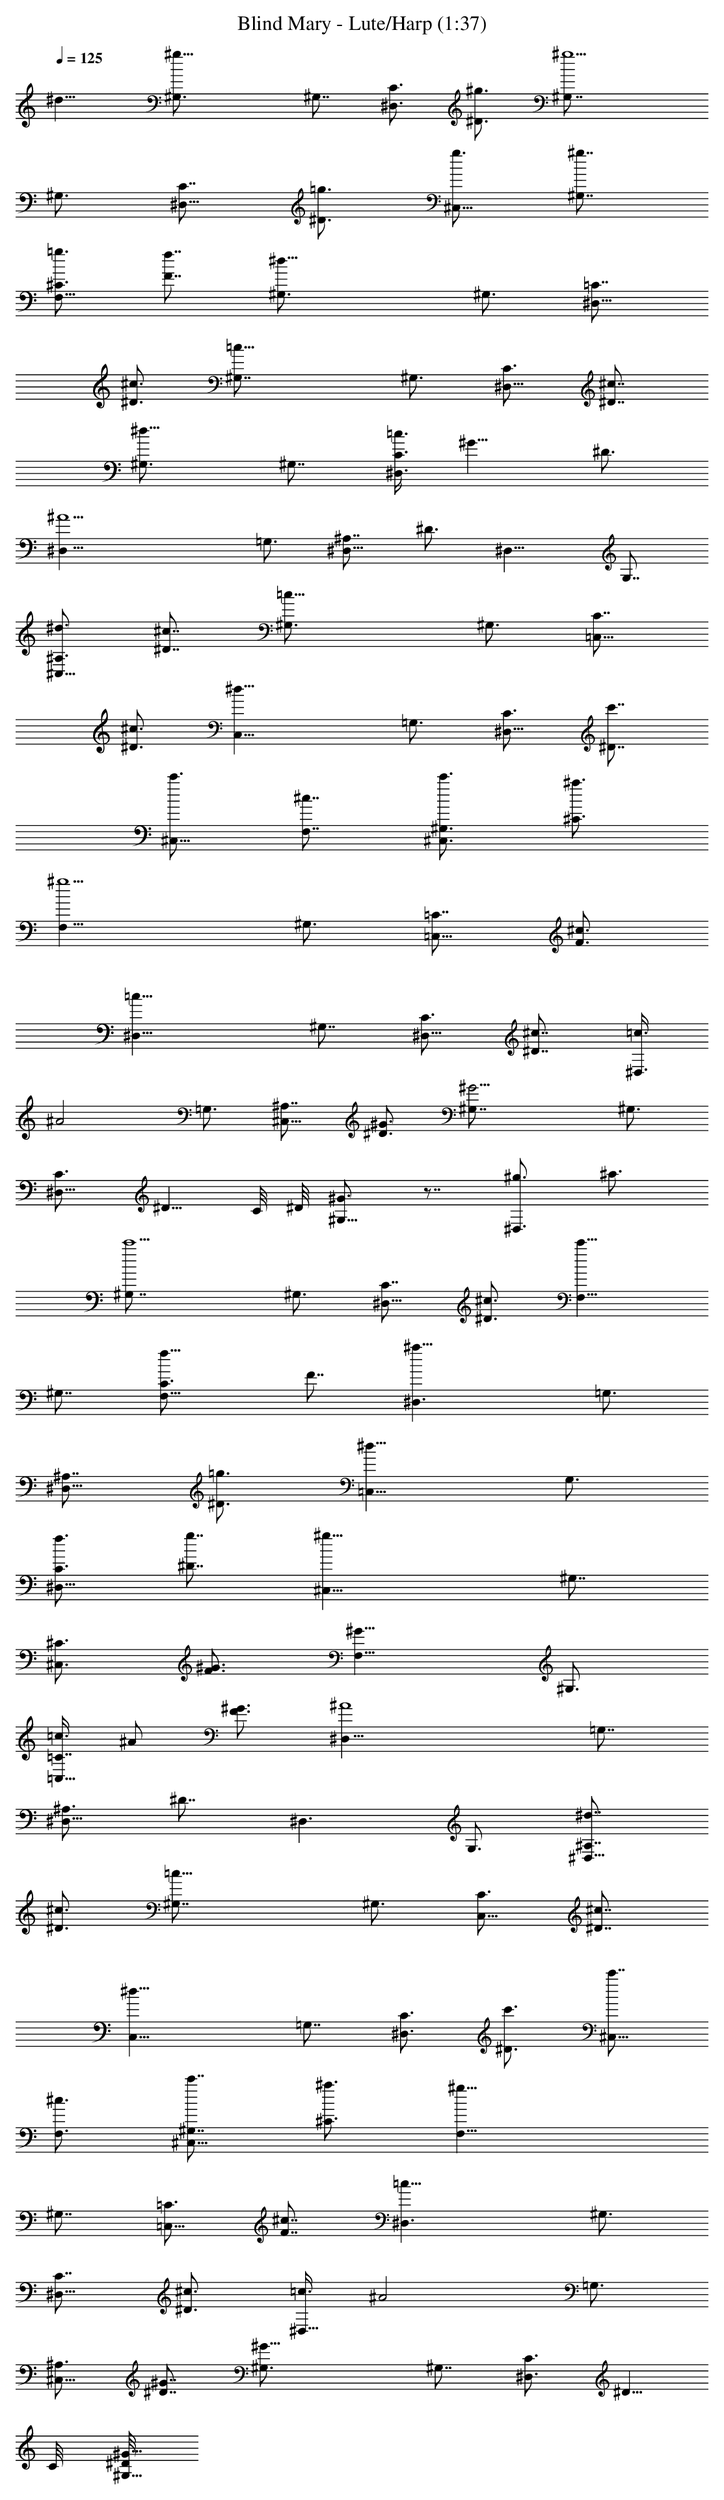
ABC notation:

X:1
T:Blind Mary - Lute/Harp (1:37)
L:1/4
Q:125
K:C
^d13/8 [^g19/8^G,3/4] ^G,7/8 [C3/4^D,3/2] [^g3/4^D3/4] [^g5/2^G,7/8]
^G,3/4 [C7/8^D,13/8] [=g3/4^D3/4] [g3/4^C,13/8] [^g7/8^G,7/8]
[=g3/4^C3/4F,13/8] [f7/8F7/8] [^d19/8^G,3/4] ^G,3/4 [=C7/8^D,13/8]
[^c3/4^D3/4] [=c19/8^G,7/8] ^G,3/4 [C3/4^D,13/8] [^c7/8^D7/8]
[^d13/8^G,3/4] ^G,7/8 [=c3/8C3/4^D,3/2] [^G9/8z3/8] ^D3/4
[^A9/2^D,13/8z7/8] =G,3/4 [^A,7/8^D,13/8] ^D3/4 [^D,13/8z3/4] G,7/8
[^d3/4^A,3/4^C,13/8] [^c7/8^D7/8] [=c19/8^G,3/4] ^G,3/4 [C7/8=C,13/8]
[^c3/4^D3/4] [^d19/8C,13/8z7/8] =G,3/4 [C3/4^D,13/8] [c'7/8^D7/8]
[c'3/4^C,13/8] [^c7/8F,7/8] [c'3/4^G,3/4^C,3/2] [^a3/4^C3/4]
[^g5/2F,13/8z7/8] ^G,3/4 [=C7/8=C,13/8] [^c3/4F3/4]
[=c19/8^D,13/8z3/4] ^G,7/8 [C3/4^D,13/8] [^c7/8^D7/8] [=c3/8^D,3/2]
[^A2z3/8] =G,3/4 [^A,7/8^C,13/8] [^G3/4^D3/4] [^G13/4^G,7/8] ^G,3/4
[C3/4^D,13/8] ^D5/8 C/8 ^D/8 [^G3/4^G,13/8] z7/8 [^g3/4^D,3/2] ^a3/4
[c'5/2^G,7/8] ^G,3/4 [C7/8^D,13/8] [^c3/4^D3/4] [c'13/8F,13/8z3/4]
^G,7/8 [f13/8C3/4F,13/8] F7/8 [^a19/8^D,3/2z3/4] =G,3/4
[^A,7/8^D,13/8] [=g3/4^D3/4] [^d13/8=C,13/8z7/8] G,3/4
[f3/4C3/4^D,13/8] [g7/8^D7/8] [^g19/8^C,13/8z3/4] ^G,7/8
[^C3/4^C,3/2] [^G3/4F3/4] [^G13/8F,13/8z7/8] ^G,3/4
[=c3/8=C7/8=C,13/8] ^A/2 [^G3/4F3/4] [^A4^D,13/8z3/4] =G,7/8
[^A,3/4^D,13/8] ^D7/8 [^D,3/2z3/4] G,3/4 [^d7/8^A,7/8^D,13/8]
[^c3/4^D3/4] [=c19/8^G,7/8] ^G,3/4 [C3/4C,13/8] [^c7/8^D7/8]
[^d19/8C,13/8z3/4] =G,7/8 [C3/4^D,3/2] [c'3/4^D3/4] [c'7/8^C,13/8]
[^c3/4F,3/4] [c'7/8^G,7/8^C,13/8] [^a3/4^C3/4] [^g19/8F,13/8z3/4]
^G,7/8 [=C3/4=C,13/8] [^c7/8F7/8] [=c19/8^D,3/2z3/4] ^G,3/4
[C7/8^D,13/8] [^c3/4^D3/4] [=c3/8^D,13/8] [^A2z/2] =G,3/4
[^A,3/4^C,13/8] [^G7/8^D7/8] [^G25/8^G,3/4] ^G,7/8 [C3/4^D,3/2] ^D5/8
C/8 [^D/8^G13/8^G,13/8]

^d13/8 [^g19/8^G,3/4] ^G,7/8 [C3/4^D,3/2] [^g3/4^D3/4] [^g5/2^G,7/8]
^G,3/4 [C7/8^D,13/8] [=g3/4^D3/4] [g3/4^C,13/8] [^g7/8^G,7/8]
[=g3/4^C3/4F,13/8] [f7/8F7/8] [^d19/8^G,3/4] ^G,3/4 [=C7/8^D,13/8]
[^c3/4^D3/4] [=c19/8^G,7/8] ^G,3/4 [C3/4^D,13/8] [^c7/8^D7/8]
[^d13/8^G,3/4] ^G,7/8 [=c3/8C3/4^D,3/2] [^G9/8z3/8] ^D3/4
[^A9/2^D,13/8z7/8] =G,3/4 [^A,7/8^D,13/8] ^D3/4 [^D,13/8z3/4] G,7/8
[^d3/4^A,3/4^C,13/8] [^c7/8^D7/8] [=c19/8^G,3/4] ^G,3/4 [C7/8=C,13/8]
[^c3/4^D3/4] [^d19/8C,13/8z7/8] =G,3/4 [C3/4^D,13/8] [c'7/8^D7/8]
[c'3/4^C,13/8] [^c7/8F,7/8] [c'3/4^G,3/4^C,3/2] [^a3/4^C3/4]
[^g5/2F,13/8z7/8] ^G,3/4 [=C7/8=C,13/8] [^c3/4F3/4]
[=c19/8^D,13/8z3/4] ^G,7/8 [C3/4^D,13/8] [^c7/8^D7/8] [=c3/8^D,3/2]
[^A2z3/8] =G,3/4 [^A,7/8^C,13/8] [^G3/4^D3/4] [^G13/4^G,7/8] ^G,3/4
[C3/4^D,13/8] ^D5/8 C/8 ^D/8 [^G3/4^G,13/8] z7/8 [^g3/4^D,3/2] ^a3/4
[c'5/2^G,7/8] ^G,3/4 [C7/8^D,13/8] [^c3/4^D3/4] [c'13/8F,13/8z3/4]
^G,7/8 [f13/8C3/4F,13/8] F7/8 [^a19/8^D,3/2z3/4] =G,3/4
[^A,7/8^D,13/8] [=g3/4^D3/4] [^d13/8=C,13/8z7/8] G,3/4
[f3/4C3/4^D,13/8] [g7/8^D7/8] [^g19/8^C,13/8z3/4] ^G,7/8
[^C3/4^C,3/2] [^G3/4F3/4] [^G13/8F,13/8z7/8] ^G,3/4
[=c3/8=C7/8=C,13/8] ^A/2 [^G3/4F3/4] [^A4^D,13/8z3/4] =G,7/8
[^A,3/4^D,13/8] ^D7/8 [^D,3/2z3/4] G,3/4 [^d7/8^A,7/8^D,13/8]
[^c3/4^D3/4] [=c19/8^G,7/8] ^G,3/4 [C3/4C,13/8] [^c7/8^D7/8]
[^d19/8C,13/8z3/4] =G,7/8 [C3/4^D,3/2] [c'3/4^D3/4] [c'7/8^C,13/8]
[^c3/4F,3/4] [c'7/8^G,7/8^C,13/8] [^a3/4^C3/4] [^g19/8F,13/8z3/4]
^G,7/8 [=C3/4=C,13/8] [^c7/8F7/8] [=c19/8^D,3/2z3/4] ^G,3/4
[C7/8^D,13/8] [^c3/4^D3/4] [=c3/8^D,13/8] [^A2z/2] =G,3/4
[^A,3/4^C,13/8] [^G7/8^D7/8] [^G25/8^G,3/4] ^G,7/8 [C3/4^D,3/2] ^D5/8
C/8 [^D/8^G13/8^G,13/8]
